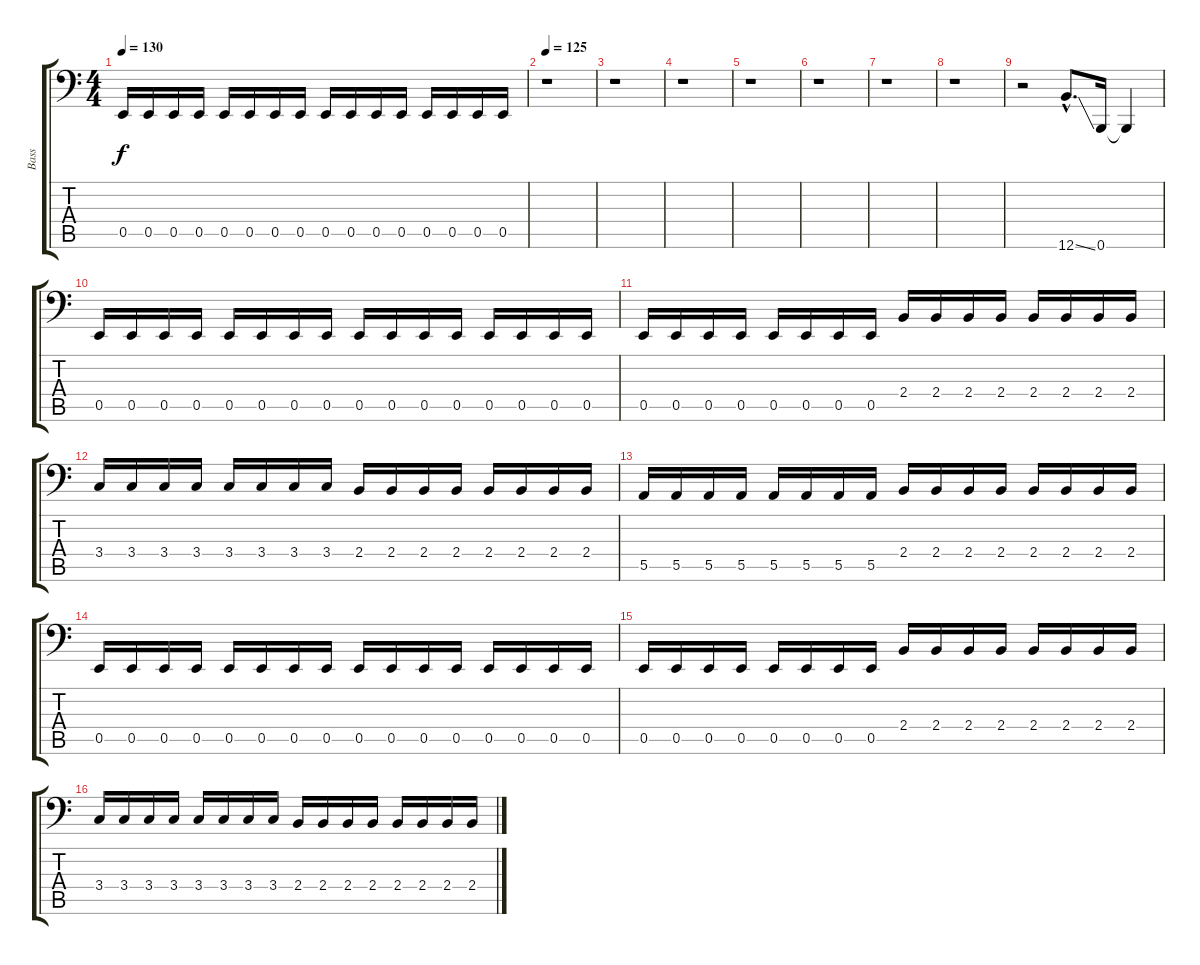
\track ("Bass" "Bass") {instrument electricbassfinger}
\staff {score tabs}
\tuning (C3 G2 D2 A1 E1 B0) {hide}
\ts (4 4)
\tempo 130
\clef f4
\ks c
0.5.16{dy f} 0.5.16 0.5.16 0.5.16 0.5.16 0.5.16 0.5.16 0.5.16 0.5.16 0.5.16 0.5.16 0.5.16 0.5.16 0.5.16 0.5.16 0.5.16 |
\tempo 125
r.1 |
r.1 |
r.1 |
r.1 |
r.1 |
r.1 |
r.1 |
r.2 12.6{ss hac}.8{d} 0.6.16 0.6{t}.4 |
0.5.16 0.5.16 0.5.16 0.5.16 0.5.16 0.5.16 0.5.16 0.5.16 0.5.16 0.5.16 0.5.16 0.5.16 0.5.16 0.5.16 0.5.16 0.5.16 |
0.5.16 0.5.16 0.5.16 0.5.16 0.5.16 0.5.16 0.5.16 0.5.16 2.4.16 2.4.16 2.4.16 2.4.16 2.4.16 2.4.16 2.4.16 2.4.16 |
3.4.16 3.4.16 3.4.16 3.4.16 3.4.16 3.4.16 3.4.16 3.4.16 2.4.16 2.4.16 2.4.16 2.4.16 2.4.16 2.4.16 2.4.16 2.4.16 |
5.5.16 5.5.16 5.5.16 5.5.16 5.5.16 5.5.16 5.5.16 5.5.16 2.4.16 2.4.16 2.4.16 2.4.16 2.4.16 2.4.16 2.4.16 2.4.16 |
0.5.16 0.5.16 0.5.16 0.5.16 0.5.16 0.5.16 0.5.16 0.5.16 0.5.16 0.5.16 0.5.16 0.5.16 0.5.16 0.5.16 0.5.16 0.5.16 |
0.5.16 0.5.16 0.5.16 0.5.16 0.5.16 0.5.16 0.5.16 0.5.16 2.4.16 2.4.16 2.4.16 2.4.16 2.4.16 2.4.16 2.4.16 2.4.16 |
3.4.16 3.4.16 3.4.16 3.4.16 3.4.16 3.4.16 3.4.16 3.4.16 2.4.16 2.4.16 2.4.16 2.4.16 2.4.16 2.4.16 2.4.16 2.4.16
